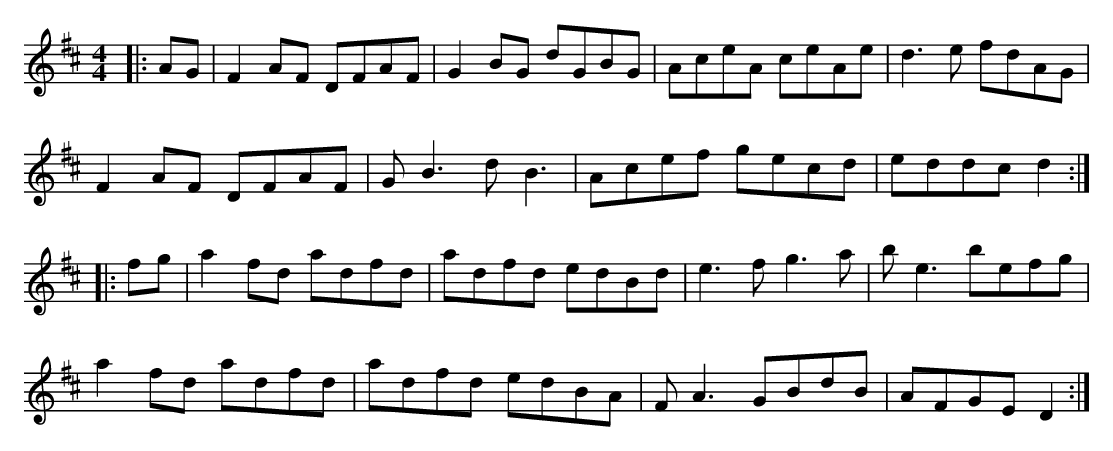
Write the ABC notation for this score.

X:1
M:4/4
K:D
|:AG|F2AF DFAF|G2BG dGBG|AceA ceAe|d3e fdAG|
F2AF DFAF|G B3 d B3|Acef gecd|eddc d2:|
|:fg|a2fd adfd|adfd edBd|e3f g3a|b e3 befg|
a2fd adfd|adfd edBA|F A3 GBdB|AFGE D2:|
